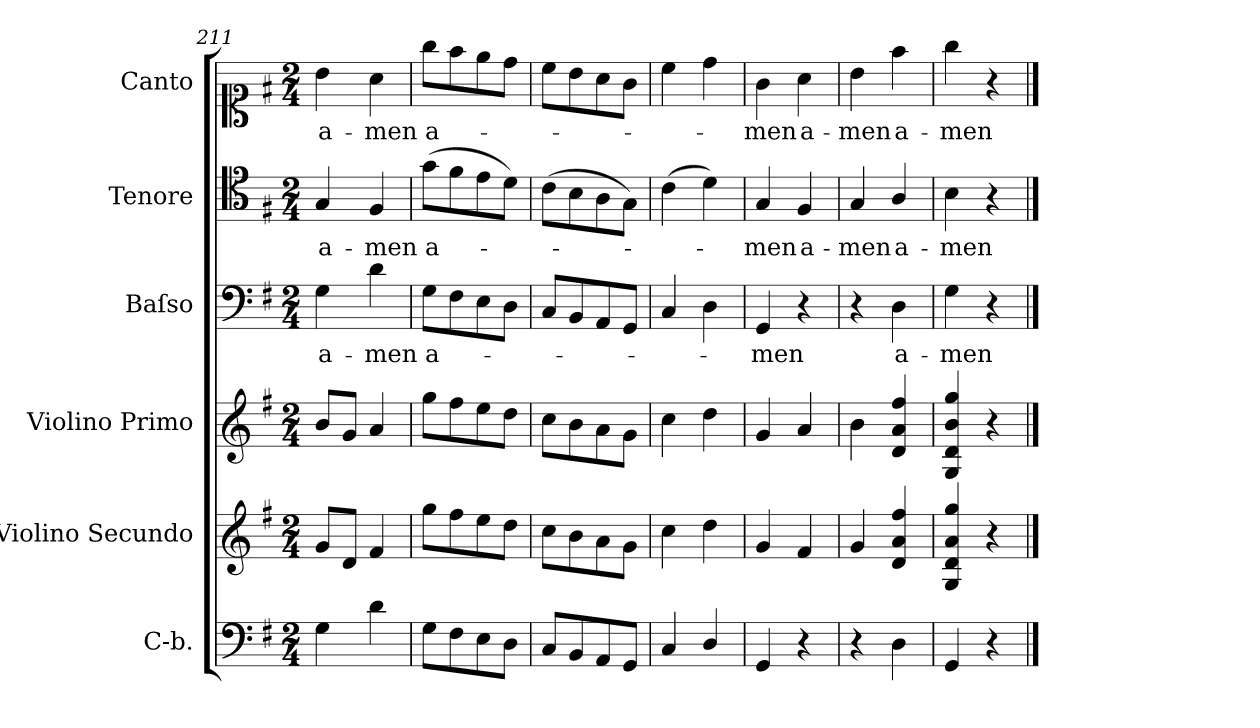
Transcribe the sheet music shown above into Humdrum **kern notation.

**kern	**kern	**kern	**kern	**text	**kern	**text	**kern	**text
*part6	*part5	*part4	*part3	*part3	*part2	*part2	*part1	*part1
*staff6	*staff5	*staff4	*staff3	*staff3	*staff2	*staff2	*staff1	*staff1
*I"C-b.	*I"Violino Secundo	*I"Violino Primo	*I"Baſso	*	*I"Tenore	*	*I"Canto	*
*I'Cb	*	*I'Vn I	*I'B.	*	*I'T.	*	*I'C.	*
*clefF4	*clefG2	*clefG2	*clefF4	*	*clefC4	*	*clefC1	*
*k[f#]	*k[f#]	*k[f#]	*k[f#]	*	*k[f#]	*	*k[f#]	*
*M2/4	*M2/4	*M2/4	*M2/4	*	*M2/4	*	*M2/4	*
=211	=211	=211	=211	=211	=211	=211	=211	=211
4G\	8g/L	8b/L	4G\	a-	4G/	a-	4b\	a-
.	8d/J	8g/J	.	.	.	.	.	.
4d\	4f#/	4a/	4d\	-men	4F#/	-men	4a\	-men
=212	=212	=212	=212	=212	=212	=212	=212	=212
8G\L	8gg\L	8gg\L	8G\L	a-	(8g\L	a-	8gg\L	a-
8F#\	8ff#\	8ff#\	8F#\	.	8f#\	.	8ff#\	.
8E\	8ee\	8ee\	8E\	.	8e\	.	8ee\	.
8D\J	8dd\J	8dd\J	8D\J	.	8d\J)	.	8dd\J	.
=213	=213	=213	=213	=213	=213	=213	=213	=213
8C/L	8cc\L	8cc\L	8C/L	.	(8c\L	.	8cc\L	.
8BB/	8b\	8b\	8BB/	.	8B\	.	8b\	.
8AA/	8a\	8a\	8AA/	.	8A\	.	8a\	.
8GG/J	8g\J	8g\J	8GG/J	.	8G\J)	.	8g\J	.
=214	=214	=214	=214	=214	=214	=214	=214	=214
4C/	4cc\	4cc\	4C/	.	(4c\	.	4cc\	.
4D/	4dd\	4dd\	4D\	.	4d\)	.	4dd\	.
=215	=215	=215	=215	=215	=215	=215	=215	=215
4GG/	4g/	4g/	4GG/	-men	4G/	-men	4g\	-men
4r	4f#/	4a/	4r	.	4F#/	a-	4a\	a-
=216	=216	=216	=216	=216	=216	=216	=216	=216
4r	4g/	4b\	4r	.	4G/	-men	4b\	-men
4D\	4d/ 4a/ 4ff#/	4d/ 4a/ 4ff#/	4D\	a-	4A/	a-	4ff#\	a-
=217	=217	=217	=217	=217	=217	=217	=217	=217
4GG/	4G/ 4d/ 4a/ 4gg/	4G/ 4d/ 4b/ 4gg/	4G\	-men	4B\	-men	4gg\	-men
4r	4r	4r	4r	.	4r	.	4r	.
==	==	==	==	==	==	==	==	==
*-	*-	*-	*-	*-	*-	*-	*-	*-
